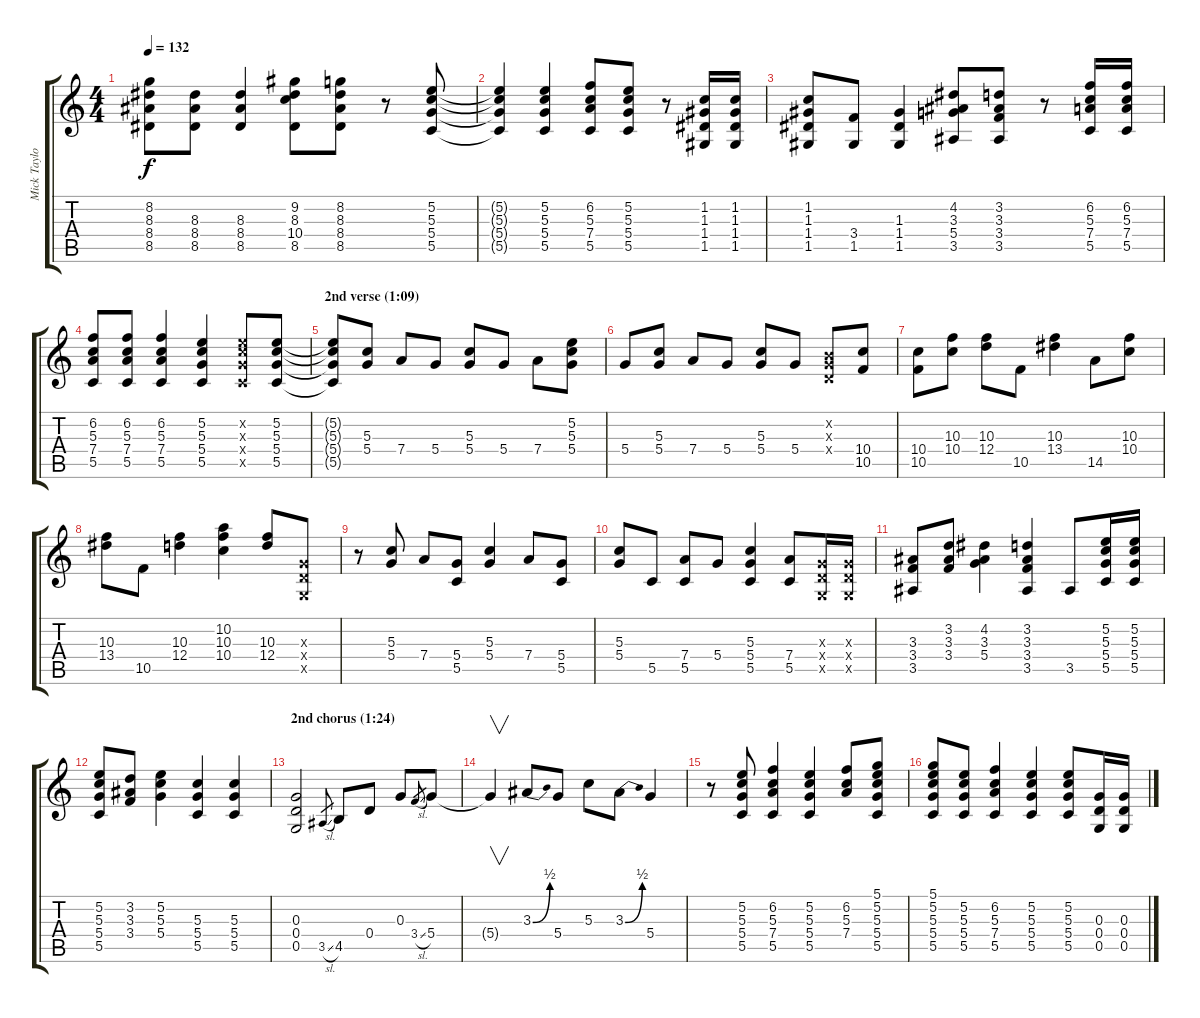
\track ("Mick Taylor" "Mick Taylo") {instrument electricguitarclean}
\staff {score tabs}
\tuning (D4 B3 G3 D3 G2 D2) {hide}
\ts (4 4)
\tempo 132
\clef g2
\ks c
(8.2 8.3 8.4 8.5).8{dy f} (8.3 8.4 8.5).8 (8.3 8.4 8.5).4 (9.2 8.3 10.4 8.5).8 (8.2 8.3 8.4 8.5).8 r.8 (5.2 5.3 5.4 5.5).8 |
(5.2{t} 5.3{t} 5.4{t} 5.5{t}).4 (5.2 5.3 5.4 5.5).4 (6.2 5.3 7.4 5.5).8 (5.2 5.3 5.4 5.5).8 r.8 (1.2 1.3 1.4 1.5).16 (1.2 1.3 1.4 1.5).16 |
(1.2 1.3 1.4 1.5).8 (3.4 1.5).8 (1.3 1.4 1.5).4 (4.2 3.3 5.4 3.5).8 (3.2 3.3 3.4 3.5).8 r.8 (6.2 5.3 7.4 5.5).16 (6.2 5.3 7.4 5.5).16 |
(6.2 5.3 7.4 5.5).8 (6.2 5.3 7.4 5.5).8 (6.2 5.3 7.4 5.5).4 (5.2 5.3 5.4 5.5).4 (5.2{x} 5.3{x} 5.4{x} 5.5{x}).8 (5.2 5.3 5.4 5.5).8 |
\section ("" "2nd verse (1:09)")
(5.2{t} 5.3{t} 5.4{t} 5.5{t}).8 (5.3 5.4).8 7.4.8 5.4.8 (5.3 5.4).8 5.4.8 7.4.8 (5.2 5.3 5.4).8 |
5.4.8 (5.3 5.4).8 7.4.8 5.4.8 (5.3 5.4).8 5.4.8 (0.2{x} 0.3{x} 0.4{x}).8 (10.4 10.5).8 |
(10.4 10.5).8 (10.3 10.4).8 (10.3 12.4).8 10.5.8 (10.3 13.4).4 14.5.8 (10.3 10.4).8 |
(10.3 13.4).8 10.5.8 (10.3 12.4).4 (10.2 10.3 10.4).4 (10.3 12.4).8 (0.3{x} 0.4{x} 0.5{x}).8 |
r.8 (5.3 5.4).8 7.4.8 (5.4 5.5).8 (5.3 5.4).4 7.4.8 (5.4 5.5).8 |
(5.3 5.4).8 5.5.8 (7.4 5.5).8 5.4.8 (5.3 5.4 5.5).4 (7.4 5.5).8 (0.3{x} 0.4{x} 0.5{x}).16 (0.3{x} 0.4{x} 0.5{x}).16 |
(3.3 3.4 3.5).8 (3.2 3.3 3.4).8 (4.2 3.3 5.4).4 (3.2 3.3 3.4 3.5).4 3.5.8 (5.2 5.3 5.4 5.5).16 (5.2 5.3 5.4 5.5).16 |
(5.2 5.3 5.4 5.5).8 (3.2 3.3 3.4).8 (5.2 5.3 5.4).4 (5.3 5.4 5.5).4 (5.3 5.4 5.5).4 |
\section ("" "2nd chorus (1:24)")
(0.3 0.4 0.5).2 3.5{sl}.8{gr} 4.5.8 0.4.8 0.3.8 3.4{sl}.8{gr} 5.4.8 |
5.4{t}.4{v} 3.3{be (bend 0 0 60 2)}.8 5.4.8 5.3.8 3.3{be (bend 0 0 60 2)}.8 5.4.4 |
r.8 (5.2 5.3 5.4 5.5).8 (6.2 5.3 7.4 5.5).4 (5.2 5.3 5.4 5.5).4 (6.2 5.3 7.4).8 (5.1 5.2 5.3 5.4 5.5).8 |
(5.1 5.2 5.3 5.4 5.5).8 (5.2 5.3 5.4 5.5).8 (6.2 5.3 7.4 5.5).4 (5.2 5.3 5.4 5.5).4 (5.2 5.3 5.4 5.5).8 (0.3 0.4 0.5).16 (0.3 0.4 0.5).16
